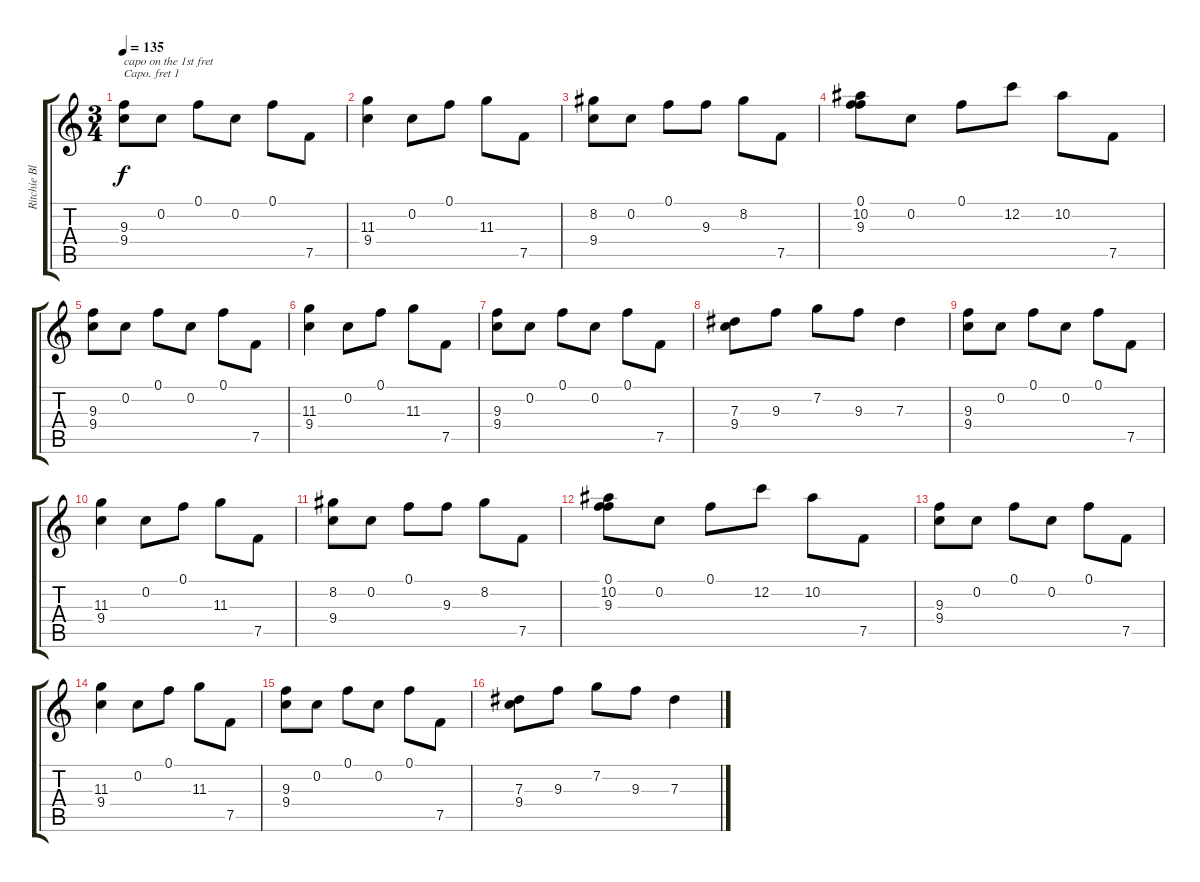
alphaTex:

\track ("Ritchie Blackmore" "Ritchie Bl") {instrument acousticguitarsteel}
\staff {score tabs}
\capo 1
\tuning (E4 B3 G3 D3 A2 E2) {hide}
\ts (3 4)
\tempo 135
\clef g2
\ks c
(9.3 9.4).8{txt "capo on the 1st fret" dy f instrument acousticguitarsteel} 0.2.8 0.1.8 0.2.8 0.1.8 7.5.8 |
(11.3 9.4).4 0.2.8 0.1.8 11.3.8 7.5.8 |
(8.2 9.4).8 0.2.8 0.1.8 9.3.8 8.2.8 7.5.8 |
(0.1 10.2 9.3).8 0.2.8 0.1.8 12.2.8 10.2.8 7.5.8 |
(9.3 9.4).8 0.2.8 0.1.8 0.2.8 0.1.8 7.5.8 |
(11.3 9.4).4 0.2.8 0.1.8 11.3.8 7.5.8 |
(9.3 9.4).8 0.2.8 0.1.8 0.2.8 0.1.8 7.5.8 |
(7.3 9.4).8 9.3.8 7.2.8 9.3.8 7.3.4 |
(9.3 9.4).8 0.2.8 0.1.8 0.2.8 0.1.8 7.5.8 |
(11.3 9.4).4 0.2.8 0.1.8 11.3.8 7.5.8 |
(8.2 9.4).8 0.2.8 0.1.8 9.3.8 8.2.8 7.5.8 |
(0.1 10.2 9.3).8 0.2.8 0.1.8 12.2.8 10.2.8 7.5.8 |
(9.3 9.4).8 0.2.8 0.1.8 0.2.8 0.1.8 7.5.8 |
(11.3 9.4).4 0.2.8 0.1.8 11.3.8 7.5.8 |
(9.3 9.4).8 0.2.8 0.1.8 0.2.8 0.1.8 7.5.8 |
(7.3 9.4).8 9.3.8 7.2.8 9.3.8 7.3.4
